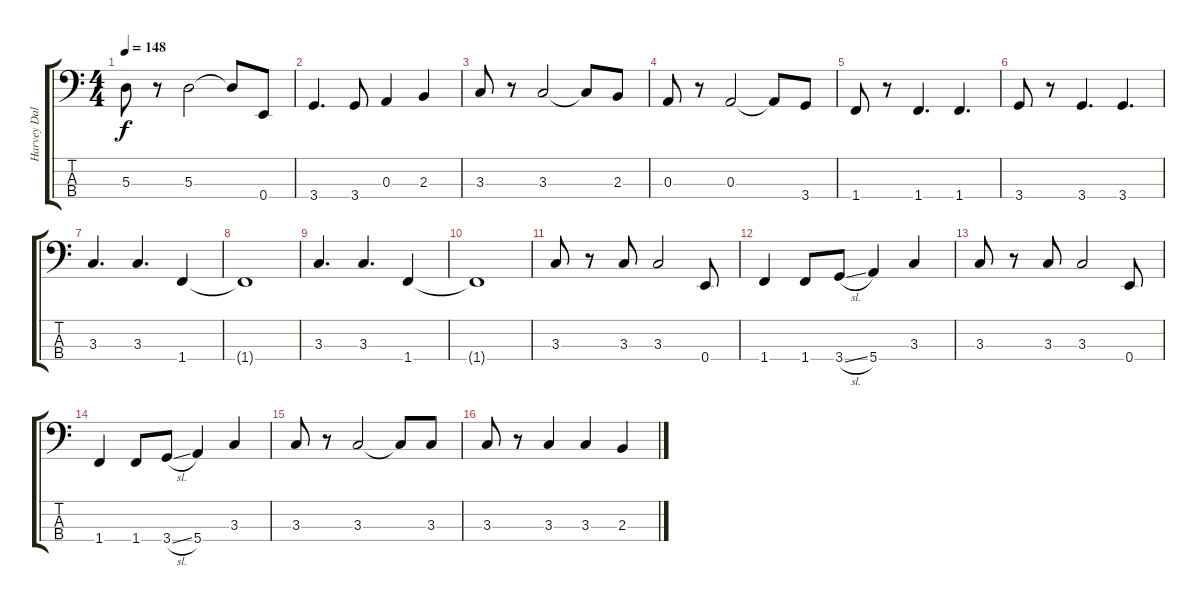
\track ("Harvey Dalton Arnold Bass" "Harvey Dal") {instrument electricbassfinger}
\staff {score tabs}
\tuning (G2 D2 A1 E1) {hide}
\ts (4 4)
\tempo 148
\clef f4
\ks c
5.3.8{dy f} r.8 5.3.2 5.3{t}.8 0.4.8 |
3.4.4{d} 3.4.8 0.3.4 2.3.4 |
3.3.8 r.8 3.3.2 3.3{t}.8 2.3.8 |
0.3.8 r.8 0.3.2 0.3{t}.8 3.4.8 |
1.4.8 r.8 1.4.4{d} 1.4.4{d} |
3.4.8 r.8 3.4.4{d} 3.4.4{d} |
3.3.4{d} 3.3.4{d} 1.4.4 |
1.4{t}.1 |
3.3.4{d} 3.3.4{d} 1.4.4 |
1.4{t}.1 |
3.3.8 r.8 3.3.8 3.3.2 0.4.8 |
1.4.4 1.4.8 3.4{sl}.8 5.4.4 3.3.4 |
3.3.8 r.8 3.3.8 3.3.2 0.4.8 |
1.4.4 1.4.8 3.4{sl}.8 5.4.4 3.3.4 |
3.3.8 r.8 3.3.2 3.3{t}.8 3.3.8 |
3.3.8 r.8 3.3.4 3.3.4 2.3.4
